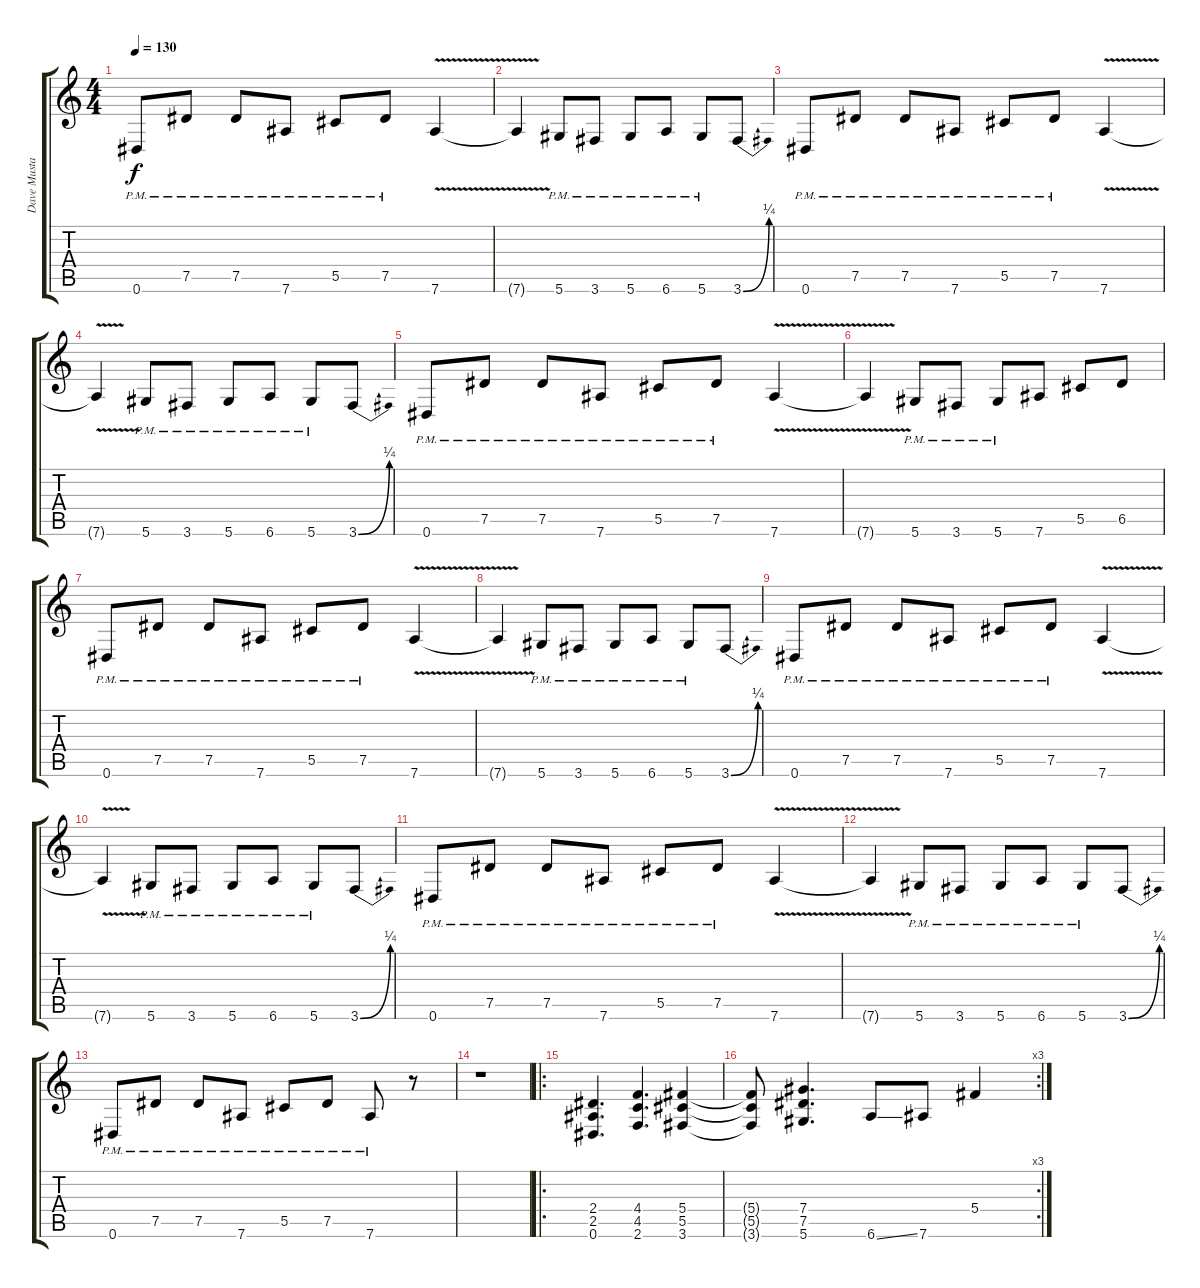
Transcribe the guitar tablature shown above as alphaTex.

\track ("Dave Mustaine" "Dave Musta") {instrument distortionguitar}
\staff {score tabs}
\tuning (Eb4 Bb3 Gb3 Db3 Ab2 Eb2) {hide}
\ts (4 4)
\tempo 130
\clef g2
\ks c
0.6{pm}.8{dy f} 7.5{pm}.8 7.5{pm}.8 7.6{pm}.8 5.5{pm}.8 7.5{pm}.8 7.6{v}.4 |
7.6{t}.4 5.6{pm}.8 3.6{pm}.8 5.6{pm}.8 6.6{pm}.8 5.6{pm}.8 3.6{be (bend 0 0 60 1)}.8 |
0.6{pm}.8 7.5{pm}.8 7.5{pm}.8 7.6{pm}.8 5.5{pm}.8 7.5{pm}.8 7.6{v}.4 |
7.6{t}.4 5.6{pm}.8 3.6{pm}.8 5.6{pm}.8 6.6{pm}.8 5.6{pm}.8 3.6{be (bend 0 0 60 1)}.8 |
0.6{pm}.8 7.5{pm}.8 7.5{pm}.8 7.6{pm}.8 5.5{pm}.8 7.5{pm}.8 7.6{v}.4 |
7.6{t}.4 5.6{pm}.8 3.6{pm}.8 5.6{pm}.8 7.6.8 5.5.8 6.5.8 |
0.6{pm}.8 7.5{pm}.8 7.5{pm}.8 7.6{pm}.8 5.5{pm}.8 7.5{pm}.8 7.6{v}.4 |
7.6{t}.4 5.6{pm}.8 3.6{pm}.8 5.6{pm}.8 6.6{pm}.8 5.6{pm}.8 3.6{be (bend 0 0 60 1)}.8 |
0.6{pm}.8 7.5{pm}.8 7.5{pm}.8 7.6{pm}.8 5.5{pm}.8 7.5{pm}.8 7.6{v}.4 |
7.6{t}.4 5.6{pm}.8 3.6{pm}.8 5.6{pm}.8 6.6{pm}.8 5.6{pm}.8 3.6{be (bend 0 0 60 1)}.8 |
0.6{pm}.8 7.5{pm}.8 7.5{pm}.8 7.6{pm}.8 5.5{pm}.8 7.5{pm}.8 7.6{v}.4 |
7.6{t}.4 5.6{pm}.8 3.6{pm}.8 5.6{pm}.8 6.6{pm}.8 5.6{pm}.8 3.6{be (bend 0 0 60 1)}.8 |
0.6{pm}.8 7.5{pm}.8 7.5{pm}.8 7.6{pm}.8 5.5{pm}.8 7.5{pm}.8 7.6{pm}.8 r.8 |
r.1 |
\ro
(2.4 2.5 0.6).4{d} (4.4 4.5 2.6).4{d} (5.4 5.5 3.6).4 |
\rc 3
(5.4{t} 5.5{t} 3.6{t}).8 (7.4 7.5 5.6).4{d} 6.6{ss}.8 7.6.8 5.4.4
